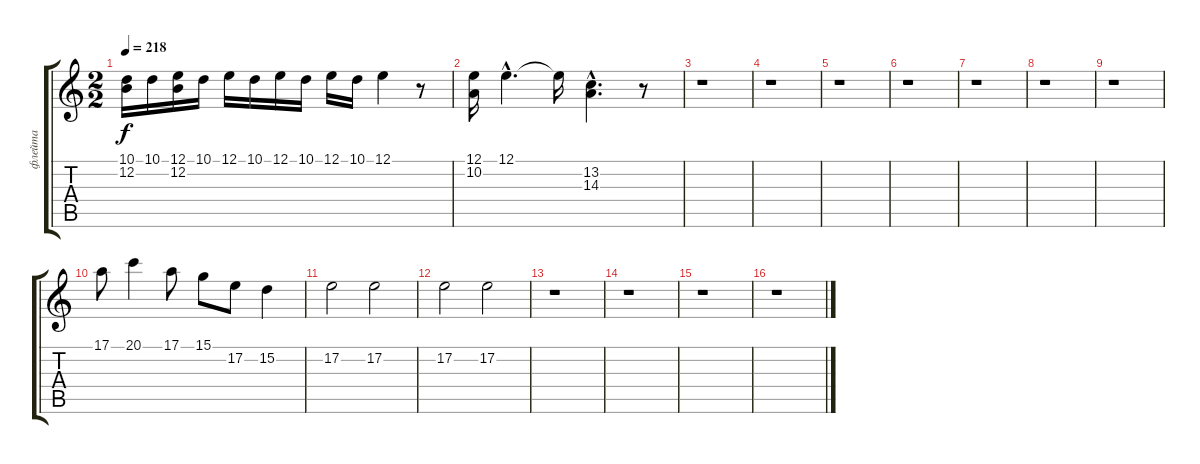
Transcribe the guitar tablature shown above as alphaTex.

\track ("флейта" "флейта") {instrument acousticgrandpiano}
\staff {score tabs}
\tuning (E4 B3 G3 D3 A2 E2) {hide}
\ts (2 2)
\tempo 218
\clef g2
\ks c
(10.1 12.2).16{dy f} 10.1.16 (12.1 12.2).16 10.1.16 12.1.16 10.1.16 12.1.16 10.1.16 12.1.16 10.1.16 12.1.4 r.8 |
(12.1 10.2).16 12.1{hac}.4{d} 12.1{t}.16 (13.2 14.3{hac}).4{d} r.8 |
r.1 |
r.1 |
r.1 |
r.1 |
r.1 |
r.1 |
r.1 |
17.1.8 20.1.4 17.1.8 15.1.8 17.2.8 15.2.4 |
17.2.2 17.2.2 |
17.2.2 17.2.2 |
r.1 |
r.1 |
r.1 |
r.1
